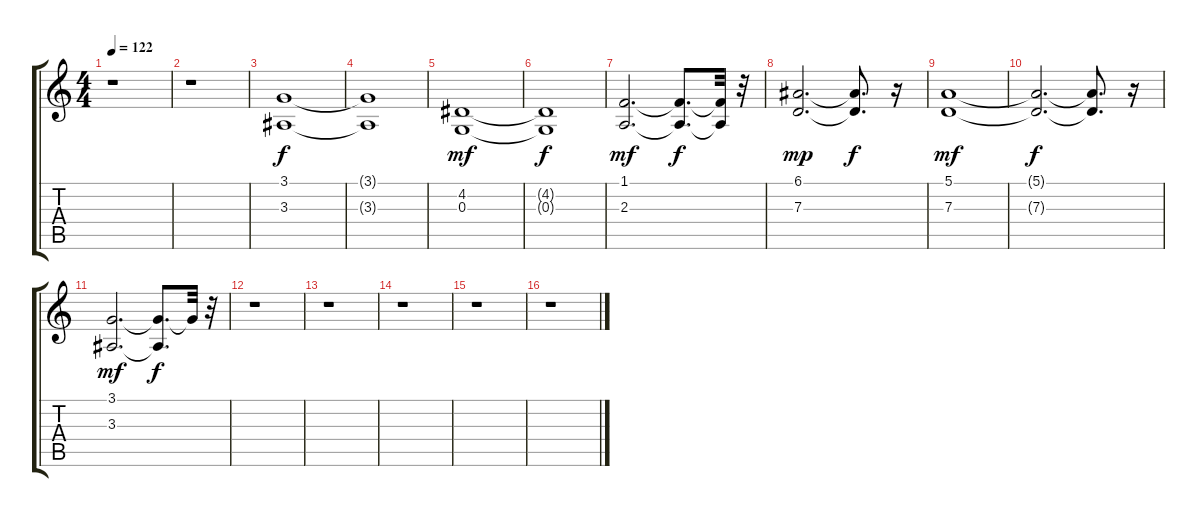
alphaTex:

\track "" {instrument stringensemble1}
\staff {score tabs}
\tuning (E4 B3 G3 D3 A2 E2) {hide}
\ts (4 4)
\tempo 122
\clef g2
\ks c
r.1{dy f instrument stringensemble1} |
r.1 |
(3.1 3.3).1 |
(3.1{t} 3.3{t}).1 |
(4.2 0.3).1{dy mf} |
(4.2{t} 0.3{t}).1{dy f} |
(1.1 2.3).2{d dy mf} (1.1{t} 2.3{t}).8{d dy f} (1.1{t} 2.3{t}).32 r.32 |
(6.1 7.3).2{d dy mp} (6.1{t} 7.3{t}).8{d dy f} r.16 |
(5.1 7.3).1{dy mf} |
(5.1{t} 7.3{t}).2{d dy f} (5.1{t} 7.3{t}).8{d} r.16 |
(3.1 3.3).2{d dy mf} (3.1{t} 3.3{t}).8{d dy f} 3.1{t}.32 r.32 |
r.1 |
r.1 |
r.1 |
r.1 |
r.1
